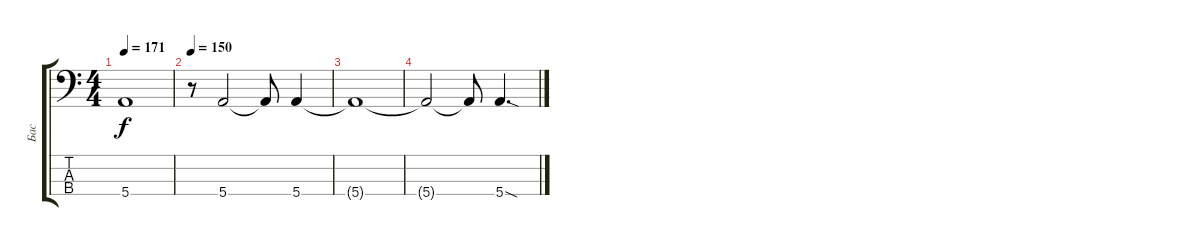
\track ("Бас" "Бас") {instrument electricbassfinger}
\staff {score tabs}
\tuning (G2 D2 A1 E1) {hide}
\ts (4 4)
\tempo 171
\clef f4
\ks c
5.4.1{dy f} |
\tempo 150
r.8 5.4.2 5.4{t}.8 5.4.4 |
5.4{t}.1 |
5.4{t}.2 5.4{t}.8 5.4{sod}.4{d}
